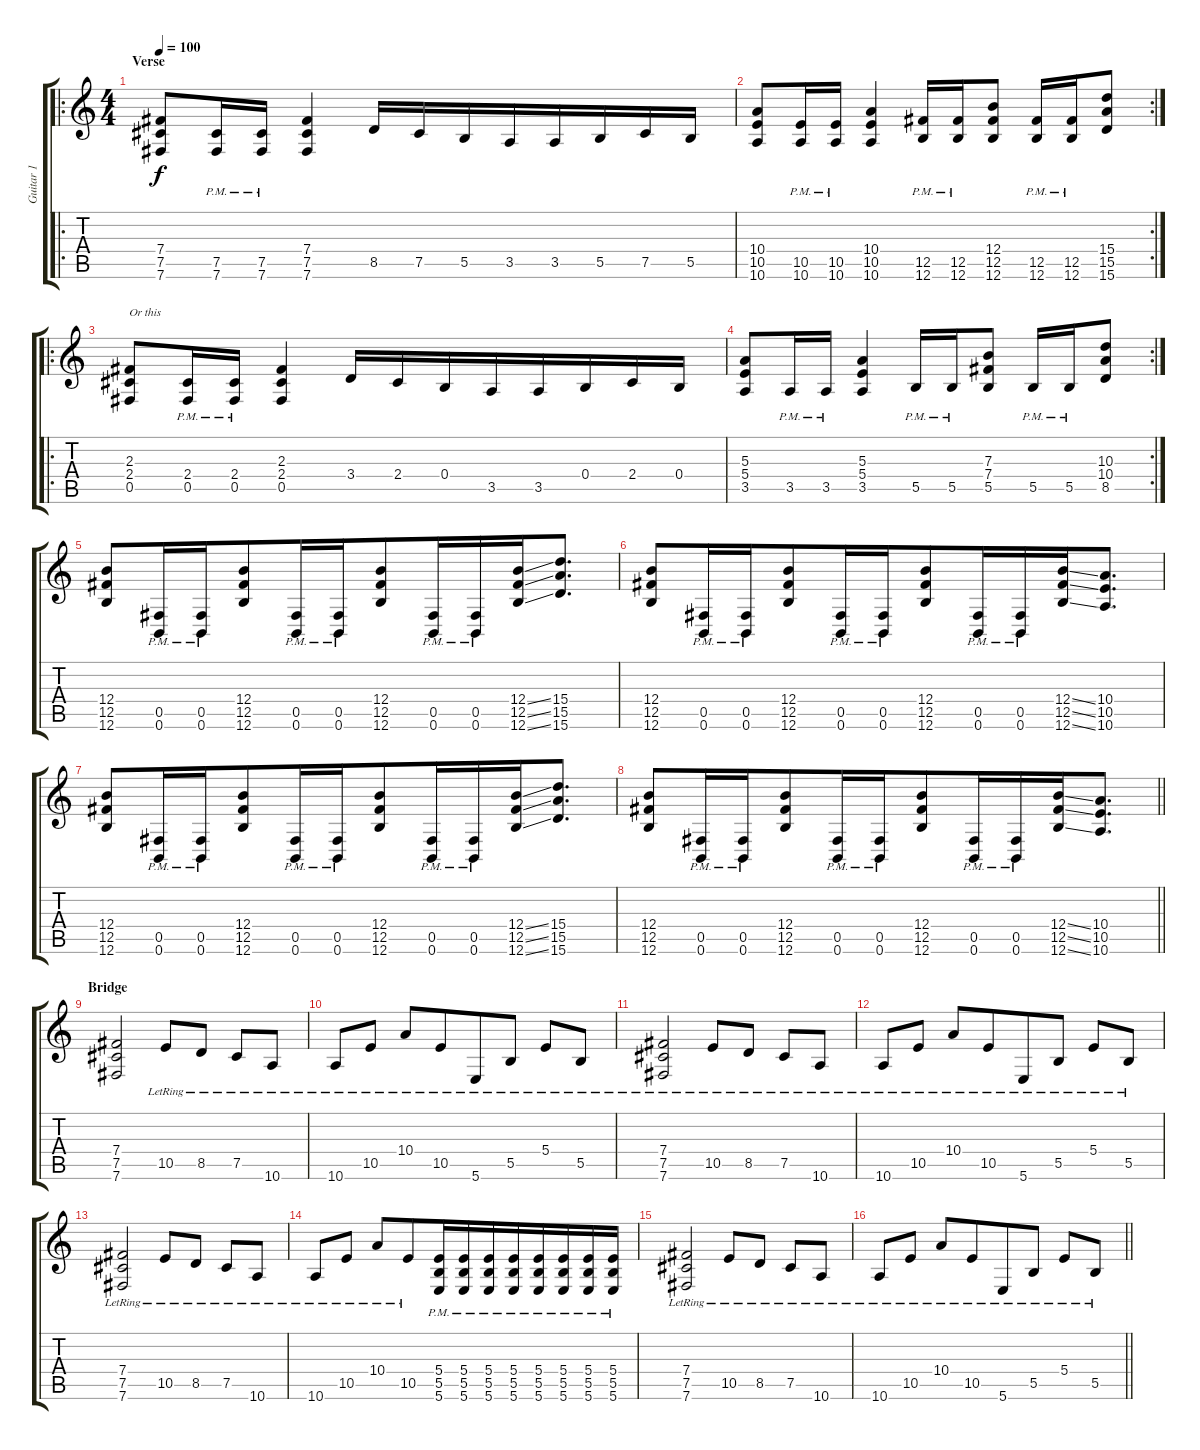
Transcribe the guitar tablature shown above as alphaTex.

\track ("Guitar 1" "Guitar 1") {instrument distortionguitar}
\staff {score tabs}
\tuning (Db4 Ab3 E3 B2 Gb2 B1) {hide}
\ro
\ts (4 4)
\section ("" "Verse")
\tempo 100
\clef g2
\ks c
(7.4 7.5 7.6).8{dy f beam merge} (7.5{pm} 7.6{pm}).16{beam merge} (7.5{pm} 7.6{pm}).16 (7.4 7.5 7.6).4 8.5.16 7.5.16 5.5.16 3.5.16{beam merge} 3.5.16{beam merge} 5.5.16 7.5.16 5.5.16 |
\rc 2
(10.4 10.5 10.6).8 (10.5{pm} 10.6{pm}).16 (10.5{pm} 10.6{pm}).16{beam merge} (10.4 10.5 10.6).4{beam merge} (12.5{pm} 12.6{pm}).16{beam merge} (12.5{pm} 12.6{pm}).16 (12.4 12.5 12.6).8 (12.5{pm} 12.6{pm}).16 (12.5{pm} 12.6{pm}).16 (15.4 15.5 15.6).8 |
\ro
(2.3 2.4 0.5).8{txt "Or this" beam merge} (2.4 0.5{pm}).16{beam merge} (2.4 0.5{pm}).16 (2.3 2.4 0.5).4 3.4.16 2.4.16 0.4.16 3.5.16{beam merge} 3.5.16{beam merge} 0.4.16 2.4.16 0.4.16 |
\rc 2
(5.3 5.4 3.5).8 3.5{pm}.16 3.5{pm}.16{beam merge} (5.3 5.4 3.5).4{beam merge} 5.5{pm}.16{beam merge} 5.5{pm}.16 (7.3 7.4 5.5).8 5.5{pm}.16 5.5{pm}.16 (10.3 10.4 8.5).8 |
(12.4 12.5 12.6).8 (0.5{pm} 0.6{pm}).16{beam merge} (0.5{pm} 0.6{pm}).16{beam merge} (12.4 12.5 12.6).8{beam merge} (0.5{pm} 0.6{pm}).16 (0.5{pm} 0.6{pm}).16{beam merge} (12.4 12.5 12.6).8{beam merge} (0.5{pm} 0.6{pm}).16 (0.5{pm} 0.6{pm}).16{beam merge} (12.4{ss} 12.5{ss} 12.6{ss}).16 (15.4 15.5 15.6).8{d} |
(12.4 12.5 12.6).8 (0.5{pm} 0.6{pm}).16{beam merge} (0.5{pm} 0.6{pm}).16{beam merge} (12.4 12.5 12.6).8{beam merge} (0.5{pm} 0.6{pm}).16 (0.5{pm} 0.6{pm}).16{beam merge} (12.4 12.5 12.6).8{beam merge} (0.5{pm} 0.6{pm}).16 (0.5{pm} 0.6{pm}).16{beam merge} (12.4{ss} 12.5{ss} 12.6{ss}).16 (10.4 10.5 10.6).8{d} |
(12.4 12.5 12.6).8 (0.5{pm} 0.6{pm}).16{beam merge} (0.5{pm} 0.6{pm}).16{beam merge} (12.4 12.5 12.6).8{beam merge} (0.5{pm} 0.6{pm}).16 (0.5{pm} 0.6{pm}).16{beam merge} (12.4 12.5 12.6).8{beam merge} (0.5{pm} 0.6{pm}).16 (0.5{pm} 0.6{pm}).16{beam merge} (12.4{ss} 12.5{ss} 12.6{ss}).16 (15.4 15.5 15.6).8{d} |
\barLineRight lightlight
(12.4 12.5 12.6).8 (0.5{pm} 0.6{pm}).16{beam merge} (0.5{pm} 0.6{pm}).16{beam merge} (12.4 12.5 12.6).8{beam merge} (0.5{pm} 0.6{pm}).16 (0.5{pm} 0.6{pm}).16{beam merge} (12.4 12.5 12.6).8{beam merge} (0.5{pm} 0.6{pm}).16 (0.5{pm} 0.6{pm}).16{beam merge} (12.4{ss} 12.5{ss} 12.6{ss}).16 (10.4 10.5 10.6).8{d} |
\section ("" "Bridge")
(7.4 7.5 7.6).2 10.5{lr}.8{beam merge} 8.5{lr}.8 7.5{lr}.8{beam merge} 10.6{lr}.8 |
10.6{lr}.8 10.5{lr}.8 10.4{lr}.8 10.5{lr}.8{beam merge} 5.6{lr}.8{beam merge} 5.5{lr}.8 5.4{lr}.8 5.5{lr}.8 |
(7.4 7.5{lr} 7.6).2 10.5{lr}.8{beam merge} 8.5{lr}.8 7.5{lr}.8{beam merge} 10.6{lr}.8 |
10.6{lr}.8 10.5{lr}.8 10.4{lr}.8 10.5{lr}.8{beam merge} 5.6{lr}.8{beam merge} 5.5{lr}.8 5.4{lr}.8 5.5{lr}.8 |
(7.4 7.5 7.6{lr}).2 10.5{lr}.8{beam merge} 8.5{lr}.8 7.5{lr}.8{beam merge} 10.6{lr}.8 |
10.6{lr}.8 10.5{lr}.8 10.4{lr}.8 10.5{lr}.8{beam merge} (5.4{pm} 5.5{pm} 5.6{pm}).16{beam merge} (5.4{pm} 5.5{pm} 5.6{pm}).16 (5.4{pm} 5.5{pm} 5.6{pm}).16 (5.4{pm} 5.5{pm} 5.6{pm}).16{beam merge} (5.4{pm} 5.5{pm} 5.6{pm}).16 (5.4{pm} 5.5{pm} 5.6{pm}).16 (5.4{pm} 5.5{pm} 5.6{pm}).16{beam merge} (5.4{pm} 5.5{pm} 5.6{pm}).16 |
(7.4 7.5{lr} 7.6).2 10.5{lr}.8{beam merge} 8.5{lr}.8 7.5{lr}.8{beam merge} 10.6{lr}.8 |
\barLineRight lightlight
10.6{lr}.8 10.5{lr}.8 10.4{lr}.8 10.5{lr}.8{beam merge} 5.6{lr}.8{beam merge} 5.5{lr}.8 5.4{lr}.8 5.5{lr}.8
